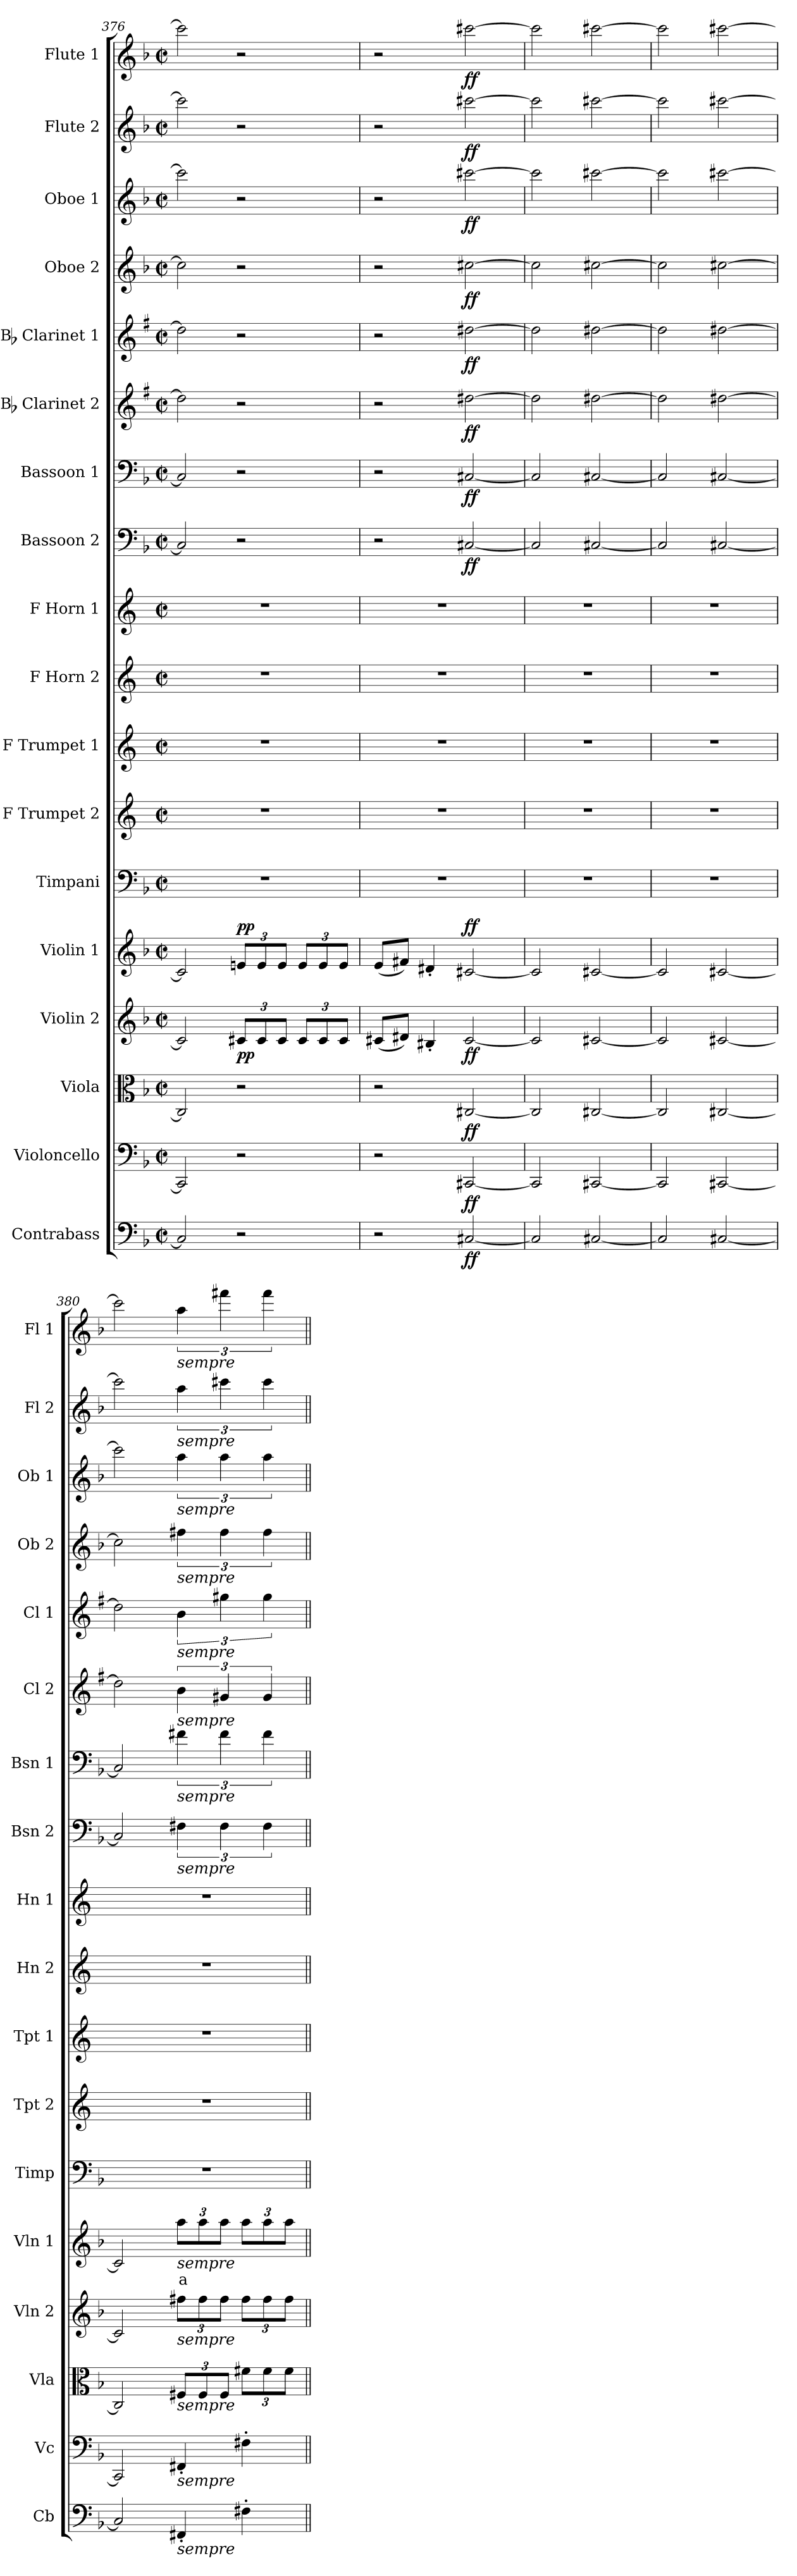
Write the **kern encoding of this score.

**kern	**dynam	**kern	**dynam	**kern	**dynam	**kern	**dynam	**kern	**text	**dynam	**kern	**kern	**kern	**kern	**kern	**kern	**dynam	**kern	**dynam	**kern	**dynam	**kern	**dynam	**kern	**dynam	**kern	**dynam	**kern	**dynam	**kern	**dynam
*part18	*part18	*part17	*part17	*part16	*part16	*part15	*part15	*part14	*part14	*part14	*part13	*part12	*part11	*part10	*part9	*part8	*part8	*part7	*part7	*part6	*part6	*part5	*part5	*part4	*part4	*part3	*part3	*part2	*part2	*part1	*part1
*staff18	*staff18	*staff17	*staff17	*staff16	*staff16	*staff15	*staff15	*staff14	*staff14	*staff14	*staff13	*staff12	*staff11	*staff10	*staff9	*staff8	*staff8	*staff7	*staff7	*staff6	*staff6	*staff5	*staff5	*staff4	*staff4	*staff3	*staff3	*staff2	*staff2	*staff1	*staff1
*I"Contrabass	*	*I"Violoncello	*	*I"Viola	*	*I"Violin 2	*	*I"Violin 1	*	*	*I"Timpani	*I"F Trumpet 2	*I"F Trumpet 1	*I"F Horn 2	*I"F Horn 1	*I"Bassoon 2	*	*I"Bassoon 1	*	*I"Bb Clarinet 2	*	*I"Bb Clarinet 1	*	*I"Oboe 2	*	*I"Oboe 1	*	*I"Flute 2	*	*I"Flute 1	*
*I'Cb	*	*I'Vc	*	*I'Vla	*	*I'Vln 2	*	*I'Vln 1	*	*	*I'Timp	*I'Tpt 2	*I'Tpt 1	*I'Hn 2	*I'Hn 1	*I'Bsn 2	*	*I'Bsn 1	*	*I'Cl 2	*	*I'Cl 1	*	*I'Ob 2	*	*I'Ob 1	*	*I'Fl 2	*	*I'Fl 1	*
*clefF4	*	*clefF4	*	*clefC3	*	*clefG2	*	*clefG2	*	*	*clefF4	*clefG2	*clefG2	*clefG2	*clefG2	*clefF4	*	*clefF4	*	*clefG2	*	*clefG2	*	*clefG2	*	*clefG2	*	*clefG2	*	*clefG2	*
*ITrd7c12	*	*	*	*	*	*	*	*	*	*	*	*ITrd-3c-5	*ITrd-3c-5	*ITrd4c7	*ITrd4c7	*	*	*	*	*ITrd1c2	*	*ITrd1c2	*	*	*	*	*	*	*	*	*
*k[b-]	*	*k[b-]	*	*k[b-]	*	*k[b-]	*	*k[b-]	*	*	*k[b-]	*k[b-]	*k[b-]	*k[b-]	*k[b-]	*k[b-]	*	*k[b-]	*	*k[b-]	*	*k[b-]	*	*k[b-]	*	*k[b-]	*	*k[b-]	*	*k[b-]	*
*M2/2	*	*M2/2	*	*M2/2	*	*M2/2	*	*M2/2	*	*	*M2/2	*M2/2	*M2/2	*M2/2	*M2/2	*M2/2	*	*M2/2	*	*M2/2	*	*M2/2	*	*M2/2	*	*M2/2	*	*M2/2	*	*M2/2	*
*met(c|)	*	*met(c|)	*	*met(c|)	*	*met(c|)	*	*met(c|)	*	*	*met(c|)	*met(c|)	*met(c|)	*met(c|)	*met(c|)	*met(c|)	*	*met(c|)	*	*met(c|)	*	*met(c|)	*	*met(c|)	*	*met(c|)	*	*met(c|)	*	*met(c|)	*
=376	=376	=376	=376	=376	=376	=376	=376	=376	=376	=376	=376	=376	=376	=376	=376	=376	=376	=376	=376	=376	=376	=376	=376	=376	=376	=376	=376	=376	=376	=376	=376
2CC#/]	.	2CC#/]	.	2C#/]	.	2c#/]	.	2c#/]	.	.	1r	1r	1r	1r	1r	2C#/]	.	2C#/]	.	2cc#\]	.	2cc#\]	.	2cc#\]	.	2ccc#\]	.	2ccc#\]	.	2ccc#\]	.
*	*	*	*	*	*	*Xbrackettup	*	*Xbrackettup	*	*	*	*	*	*	*	*	*	*	*	*	*	*	*	*	*	*	*	*	*	*	*
!	!	!	!	!	!	!	!LO:DY:b	!	!	!LO:DY:b	!	!	!	!	!	!	!	!	!	!	!	!	!	!	!	!	!	!	!	!	!
2r	.	2r	.	2r	.	12c#X/L	pp	12en/L	.	pp	.	.	.	.	.	2r	.	2r	.	2r	.	2r	.	2r	.	2r	.	2r	.	2r	.
.	.	.	.	.	.	12c#/	.	12e/	.	.	.	.	.	.	.	.	.	.	.	.	.	.	.	.	.	.	.	.	.	.	.
.	.	.	.	.	.	12c#/J	.	12e/J	.	.	.	.	.	.	.	.	.	.	.	.	.	.	.	.	.	.	.	.	.	.	.
.	.	.	.	.	.	12c#/L	.	12e/L	.	.	.	.	.	.	.	.	.	.	.	.	.	.	.	.	.	.	.	.	.	.	.
.	.	.	.	.	.	12c#/	.	12e/	.	.	.	.	.	.	.	.	.	.	.	.	.	.	.	.	.	.	.	.	.	.	.
.	.	.	.	.	.	12c#/J	.	12e/J	.	.	.	.	.	.	.	.	.	.	.	.	.	.	.	.	.	.	.	.	.	.	.
=377	=377	=377	=377	=377	=377	=377	=377	=377	=377	=377	=377	=377	=377	=377	=377	=377	=377	=377	=377	=377	=377	=377	=377	=377	=377	=377	=377	=377	=377	=377	=377
2r	.	2r	.	2r	.	(8c#X/L	.	(8e/L	.	.	1r	1r	1r	1r	1r	2r	.	2r	.	2r	.	2r	.	2r	.	2r	.	2r	.	2r	.
.	.	.	.	.	.	8d#X/J)	.	8f#X/J)	.	.	.	.	.	.	.	.	.	.	.	.	.	.	.	.	.	.	.	.	.	.	.
.	.	.	.	.	.	4B#X'/	.	4d#X'/	.	.	.	.	.	.	.	.	.	.	.	.	.	.	.	.	.	.	.	.	.	.	.
!	!LO:DY:b	!	!LO:DY:b	!	!LO:DY:b	!	!LO:DY:b	!	!	!LO:DY:b	!	!	!	!	!	!	!LO:DY:b	!	!LO:DY:b	!	!LO:DY:b	!	!LO:DY:b	!	!LO:DY:b	!	!LO:DY:b	!	!LO:DY:b	!	!LO:DY:b
[2CC#X/	ff	[2CC#X/	ff	[2C#X/	ff	[2c#/	ff	[2c#X/	.	ff	.	.	.	.	.	[2C#X/	ff	[2C#X/	ff	[2cc#X\	ff	[2cc#X\	ff	[2cc#X\	ff	[2ccc#X\	ff	[2ccc#X\	ff	[2ccc#X\	ff
=378	=378	=378	=378	=378	=378	=378	=378	=378	=378	=378	=378	=378	=378	=378	=378	=378	=378	=378	=378	=378	=378	=378	=378	=378	=378	=378	=378	=378	=378	=378	=378
2CC#/]	.	2CC#/]	.	2C#/]	.	2c#/]	.	2c#/]	.	.	1r	1r	1r	1r	1r	2C#/]	.	2C#/]	.	2cc#\]	.	2cc#\]	.	2cc#\]	.	2ccc#\]	.	2ccc#\]	.	2ccc#\]	.
[2CC#X/	.	[2CC#X/	.	[2C#X/	.	[2c#X/	.	[2c#X/	.	.	.	.	.	.	.	[2C#X/	.	[2C#X/	.	[2cc#X\	.	[2cc#X\	.	[2cc#X\	.	[2ccc#X\	.	[2ccc#X\	.	[2ccc#X\	.
=379	=379	=379	=379	=379	=379	=379	=379	=379	=379	=379	=379	=379	=379	=379	=379	=379	=379	=379	=379	=379	=379	=379	=379	=379	=379	=379	=379	=379	=379	=379	=379
2CC#/]	.	2CC#/]	.	2C#/]	.	2c#/]	.	2c#/]	.	.	1r	1r	1r	1r	1r	2C#/]	.	2C#/]	.	2cc#\]	.	2cc#\]	.	2cc#\]	.	2ccc#\]	.	2ccc#\]	.	2ccc#\]	.
[2CC#X/	.	[2CC#X/	.	[2C#X/	.	[2c#X/	.	[2c#X/	.	.	.	.	.	.	.	[2C#X/	.	[2C#X/	.	[2cc#X\	.	[2cc#X\	.	[2cc#X\	.	[2ccc#X\	.	[2ccc#X\	.	[2ccc#X\	.
=380	=380	=380	=380	=380	=380	=380	=380	=380	=380	=380	=380	=380	=380	=380	=380	=380	=380	=380	=380	=380	=380	=380	=380	=380	=380	=380	=380	=380	=380	=380	=380
2CC#/]	.	2CC#/]	.	2C#/]	.	2c#/]	.	2c#/]	.	.	1r	1r	1r	1r	1r	2C#/]	.	2C#/]	.	2cc#\]	.	2cc#\]	.	2cc#\]	.	2ccc#\]	.	2ccc#\]	.	2ccc#\]	.
*	*	*	*	*Xbrackettup	*	*	*	*	*	*	*	*	*	*	*	*	*	*	*	*	*	*	*	*	*	*	*	*	*	*	*
!	!	!	!	!	!	!	!	!	!	!	!	!	!	!	!	!	!	!	!	!	!	!	!	!	!	!	!	!	!	!LO:TX:b:i:t=sempre	!
!	!	!	!	!	!	!	!	!	!	!	!	!	!	!	!	!	!	!	!	!	!	!	!	!	!	!	!	!LO:TX:b:i:t=sempre	!	!	!
!	!	!	!	!	!	!	!	!	!	!	!	!	!	!	!	!	!	!	!	!	!	!	!	!	!	!LO:TX:b:i:t=sempre	!	!	!	!	!
!	!	!	!	!	!	!	!	!	!	!	!	!	!	!	!	!	!	!	!	!	!	!	!	!LO:TX:b:i:t=sempre	!	!	!	!	!	!	!
!	!	!	!	!	!	!	!	!	!	!	!	!	!	!	!	!	!	!	!	!	!	!LO:TX:b:i:t=sempre	!	!	!	!	!	!	!	!	!
!	!	!	!	!	!	!	!	!	!	!	!	!	!	!	!	!	!	!	!	!LO:TX:b:i:t=sempre	!	!	!	!	!	!	!	!	!	!	!
!	!	!	!	!	!	!	!	!	!	!	!	!	!	!	!	!	!	!LO:TX:b:i:t=sempre	!	!	!	!	!	!	!	!	!	!	!	!	!
!	!	!	!	!	!	!	!	!	!	!	!	!	!	!	!	!LO:TX:b:i:t=sempre	!	!	!	!	!	!	!	!	!	!	!	!	!	!	!
!	!	!	!	!	!	!	!	!LO:TX:b:i:t=sempre	!	!	!	!	!	!	!	!	!	!	!	!	!	!	!	!	!	!	!	!	!	!	!
!	!	!	!	!	!	!LO:TX:b:i:t=sempre	!	!	!	!	!	!	!	!	!	!	!	!	!	!	!	!	!	!	!	!	!	!	!	!	!
!	!	!	!	!LO:TX:b:i:t=sempre	!	!	!	!	!	!	!	!	!	!	!	!	!	!	!	!	!	!	!	!	!	!	!	!	!	!	!
!	!	!LO:TX:b:i:t=sempre	!	!	!	!	!	!	!	!	!	!	!	!	!	!	!	!	!	!	!	!	!	!	!	!	!	!	!	!	!
!LO:TX:b:i:t=sempre	!	!	!	!	!	!	!	!	!	!	!	!	!	!	!	!	!	!	!	!	!	!	!	!	!	!	!	!	!	!	!
!	!	!	!	!	!	!	!	!	!LO:LY:b:color=#FF0000	!	!	!	!	!	!	!	!	!	!	!	!	!	!	!	!	!	!	!	!	!	!
4FFF#X'/	.	4FF#X'/	.	12F#X/L	.	12ff#X\L	.	12aa\L	a	.	.	.	.	.	.	6F#X\	.	6f#X\	.	6a\	.	6a\	.	6ff#X\	.	6aa\	.	6aa\	.	6aa\	.
.	.	.	.	12F#/	.	12ff#\	.	12aa\	.	.	.	.	.	.	.	.	.	.	.	.	.	.	.	.	.	.	.	.	.	.	.
.	.	.	.	12F#/J	.	12ff#\J	.	12aa\J	.	.	.	.	.	.	.	6F#\	.	6f#\	.	6f#X/	.	6ff#X\	.	6ff#\	.	6aa\	.	6ccc#X\	.	6fff#X\	.
4FF#X'\	.	4F#X'\	.	12f#X\L	.	12ff#\L	.	12aa\L	.	.	.	.	.	.	.	.	.	.	.	.	.	.	.	.	.	.	.	.	.	.	.
.	.	.	.	12f#\	.	12ff#\	.	12aa\	.	.	.	.	.	.	.	6F#\	.	6f#\	.	6f#/	.	6ff#\	.	6ff#\	.	6aa\	.	6ccc#\	.	6fff#\	.
.	.	.	.	12f#\J	.	12ff#\J	.	12aa\J	.	.	.	.	.	.	.	.	.	.	.	.	.	.	.	.	.	.	.	.	.	.	.
=||	=||	=||	=||	=||	=||	=||	=||	=||	=||	=||	=||	=||	=||	=||	=||	=||	=||	=||	=||	=||	=||	=||	=||	=||	=||	=||	=||	=||	=||	=||	=||
*-	*-	*-	*-	*-	*-	*-	*-	*-	*-	*-	*-	*-	*-	*-	*-	*-	*-	*-	*-	*-	*-	*-	*-	*-	*-	*-	*-	*-	*-	*-	*-
